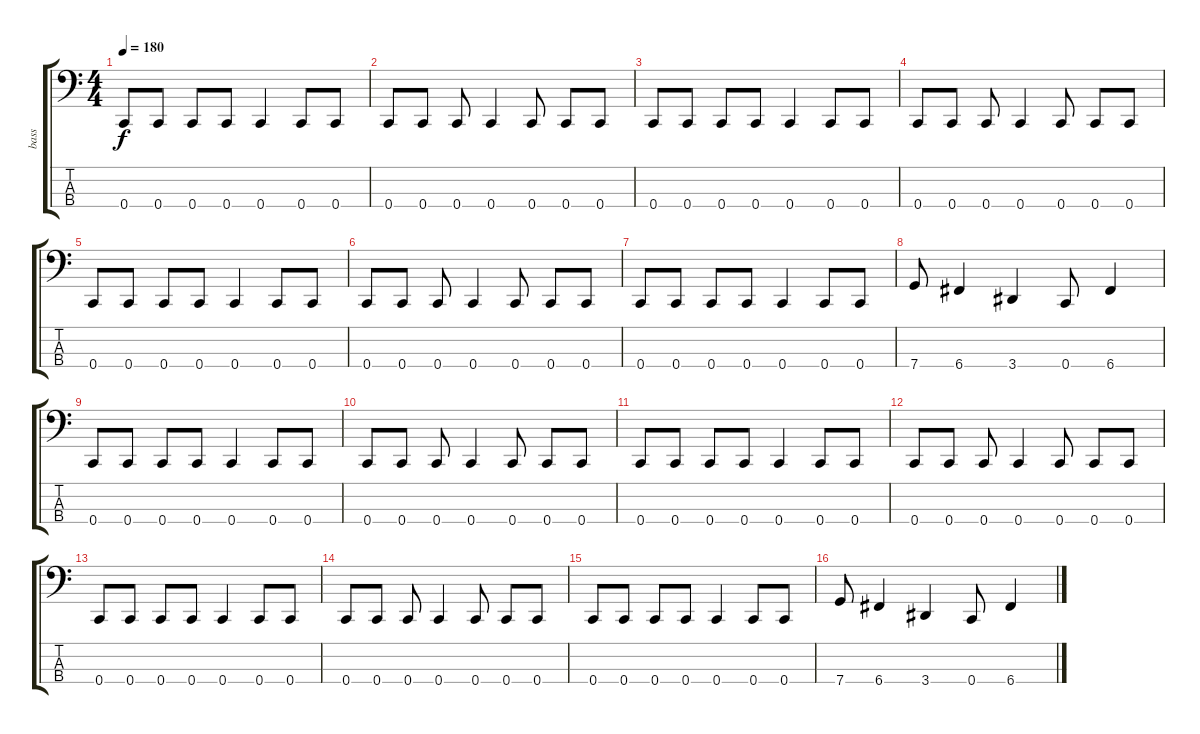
\track ("bass" "bass") {instrument electricbasspick}
\staff {score tabs}
\tuning (F2 C2 G1 C1) {hide}
\ts (4 4)
\tempo 180
\clef f4
\ks c
0.4.8{dy f} 0.4.8 0.4.8 0.4.8 0.4.4 0.4.8 0.4.8 |
0.4.8 0.4.8 0.4.8 0.4.4 0.4.8 0.4.8 0.4.8 |
0.4.8 0.4.8 0.4.8 0.4.8 0.4.4 0.4.8 0.4.8 |
0.4.8 0.4.8 0.4.8 0.4.4 0.4.8 0.4.8 0.4.8 |
0.4.8 0.4.8 0.4.8 0.4.8 0.4.4 0.4.8 0.4.8 |
0.4.8 0.4.8 0.4.8 0.4.4 0.4.8 0.4.8 0.4.8 |
0.4.8 0.4.8 0.4.8 0.4.8 0.4.4 0.4.8 0.4.8 |
7.4.8 6.4.4 3.4.4 0.4.8 6.4.4 |
0.4.8 0.4.8 0.4.8 0.4.8 0.4.4 0.4.8 0.4.8 |
0.4.8 0.4.8 0.4.8 0.4.4 0.4.8 0.4.8 0.4.8 |
0.4.8 0.4.8 0.4.8 0.4.8 0.4.4 0.4.8 0.4.8 |
0.4.8 0.4.8 0.4.8 0.4.4 0.4.8 0.4.8 0.4.8 |
0.4.8 0.4.8 0.4.8 0.4.8 0.4.4 0.4.8 0.4.8 |
0.4.8 0.4.8 0.4.8 0.4.4 0.4.8 0.4.8 0.4.8 |
0.4.8 0.4.8 0.4.8 0.4.8 0.4.4 0.4.8 0.4.8 |
7.4.8 6.4.4 3.4.4 0.4.8 6.4.4
